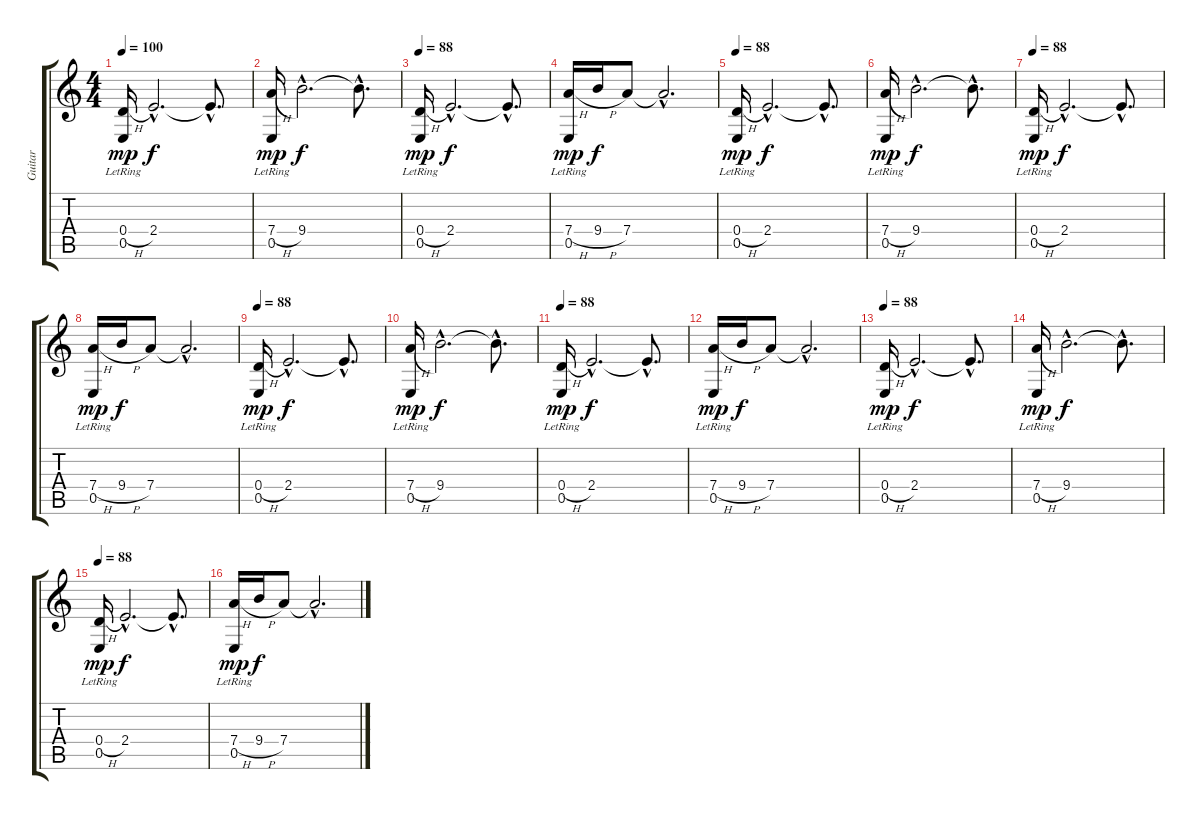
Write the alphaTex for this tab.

\track ("Guitar" "Guitar") {instrument distortionguitar}
\staff {score tabs}
\tuning (E4 B3 G3 D3 E2 B1) {hide}
\ts (4 4)
\tempo 100
\tempo 88
\tempo 100
\clef g2
\ks c
(0.4{h} 0.5{lr}).16{dy mp instrument distortionguitar} 2.4{hac}.2{d dy f} 2.4{hac t}.8{d} |
(7.4{h} 0.5{lr}).16{dy mp} 9.4{hac}.2{d dy f} 9.4{hac t}.8{d} |
\tempo 88
(0.4{h} 0.5{lr}).16{dy mp} 2.4{hac}.2{d dy f} 2.4{hac t}.8{d} |
(7.4{h} 0.5{lr}).16{dy mp} 9.4{h}.16{dy f} 7.4.8 7.4{hac t}.2{d} |
\tempo 88
(0.4{h} 0.5{lr}).16{dy mp} 2.4{hac}.2{d dy f} 2.4{hac t}.8{d} |
(7.4{h} 0.5{lr}).16{dy mp} 9.4{hac}.2{d dy f} 9.4{hac t}.8{d} |
\tempo 88
(0.4{h} 0.5{lr}).16{dy mp} 2.4{hac}.2{d dy f} 2.4{hac t}.8{d} |
(7.4{h} 0.5{lr}).16{dy mp} 9.4{h}.16{dy f} 7.4.8 7.4{hac t}.2{d} |
\tempo 88
(0.4{h} 0.5{lr}).16{dy mp} 2.4{hac}.2{d dy f} 2.4{hac t}.8{d} |
(7.4{h} 0.5{lr}).16{dy mp} 9.4{hac}.2{d dy f} 9.4{hac t}.8{d} |
\tempo 88
(0.4{h} 0.5{lr}).16{dy mp} 2.4{hac}.2{d dy f} 2.4{hac t}.8{d} |
(7.4{h} 0.5{lr}).16{dy mp} 9.4{h}.16{dy f} 7.4.8 7.4{hac t}.2{d} |
\tempo 88
(0.4{h} 0.5{lr}).16{dy mp} 2.4{hac}.2{d dy f} 2.4{hac t}.8{d} |
(7.4{h} 0.5{lr}).16{dy mp} 9.4{hac}.2{d dy f} 9.4{hac t}.8{d} |
\tempo 88
(0.4{h} 0.5{lr}).16{dy mp} 2.4{hac}.2{d dy f} 2.4{hac t}.8{d} |
(7.4{h} 0.5{lr}).16{dy mp} 9.4{h}.16{dy f} 7.4.8 7.4{hac t}.2{d}
